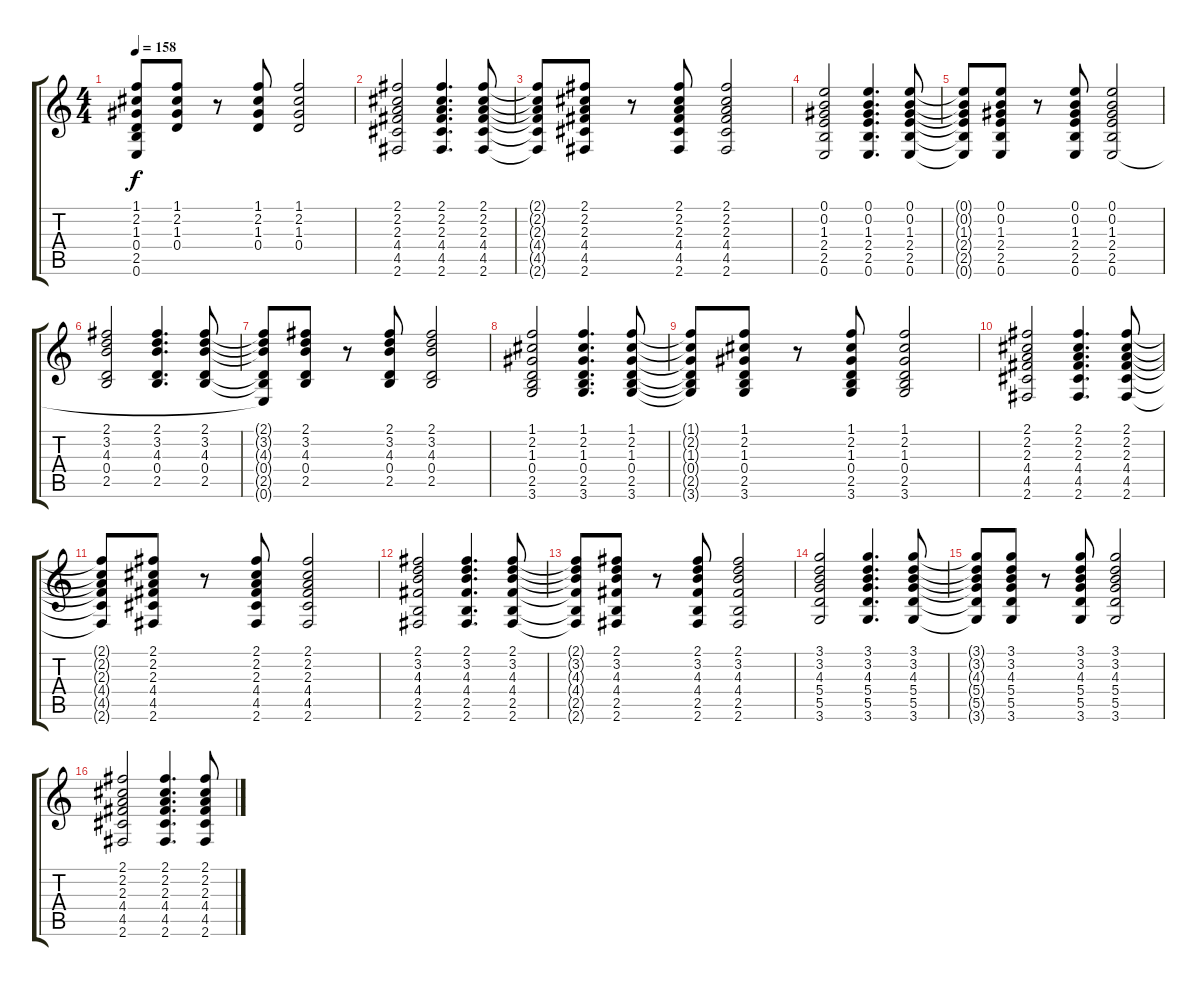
\track "" {instrument electricguitarclean}
\staff {score tabs}
\tuning (E4 B3 G3 D3 A2 E2) {hide}
\ts (4 4)
\tempo 158
\clef g2
\ks c
(1.1{t} 2.2{t} 1.3{t} 0.4{t} 2.5{t} 0.6{t}).8{dy f} (1.1 2.2 1.3 0.4).8 r.8 (1.1 2.2 1.3 0.4).8 (1.1 2.2 1.3 0.4).2 |
(2.1 2.2 2.3 4.4 4.5 2.6).2 (2.1 2.2 2.3 4.4 4.5 2.6).4{d} (2.1 2.2 2.3 4.4 4.5 2.6).8 |
(2.1{t} 2.2{t} 2.3{t} 4.4{t} 4.5{t} 2.6{t}).8 (2.1 2.2 2.3 4.4 4.5 2.6).8 r.8 (2.1 2.2 2.3 4.4 4.5 2.6).8 (2.1 2.2 2.3 4.4 4.5 2.6).2 |
(0.1 0.2 1.3 2.4 2.5 0.6).2 (0.1 0.2 1.3 2.4 2.5 0.6).4{d} (0.1 0.2 1.3 2.4 2.5 0.6).8 |
(0.1{t} 0.2{t} 1.3{t} 2.4{t} 2.5{t} 0.6{t}).8 (0.1 0.2 1.3 2.4 2.5 0.6).8 r.8 (0.1 0.2 1.3 2.4 2.5 0.6).8 (0.1 0.2 1.3 2.4 2.5 0.6).2 |
(2.1 3.2 4.3 0.4 2.5).2 (2.1 3.2 4.3 0.4 2.5).4{d} (2.1 3.2 4.3 0.4 2.5).8 |
(2.1{t} 3.2{t} 4.3{t} 0.4{t} 2.5{t} 0.6{t}).8 (2.1 3.2 4.3 0.4 2.5).8 r.8 (2.1 3.2 4.3 0.4 2.5).8 (2.1 3.2 4.3 0.4 2.5).2 |
(1.1 2.2 1.3 0.4 2.5 3.6).2 (1.1 2.2 1.3 0.4 2.5 3.6).4{d} (1.1 2.2 1.3 0.4 2.5 3.6).8 |
(1.1{t} 2.2{t} 1.3{t} 0.4{t} 2.5{t} 3.6{t}).8 (1.1 2.2 1.3 0.4 2.5 3.6).8 r.8 (1.1 2.2 1.3 0.4 2.5 3.6).8 (1.1 2.2 1.3 0.4 2.5 3.6).2 |
(2.1 2.2 2.3 4.4 4.5 2.6).2 (2.1 2.2 2.3 4.4 4.5 2.6).4{d} (2.1 2.2 2.3 4.4 4.5 2.6).8 |
(2.1{t} 2.2{t} 2.3{t} 4.4{t} 4.5{t} 2.6{t}).8 (2.1 2.2 2.3 4.4 4.5 2.6).8 r.8 (2.1 2.2 2.3 4.4 4.5 2.6).8 (2.1 2.2 2.3 4.4 4.5 2.6).2 |
(2.1 3.2 4.3 4.4 2.5 2.6).2 (2.1 3.2 4.3 4.4 2.5 2.6).4{d} (2.1 3.2 4.3 4.4 2.5 2.6).8 |
(2.1{t} 3.2{t} 4.3{t} 4.4{t} 2.5{t} 2.6{t}).8 (2.1 3.2 4.3 4.4 2.5 2.6).8 r.8 (2.1 3.2 4.3 4.4 2.5 2.6).8 (2.1 3.2 4.3 4.4 2.5 2.6).2 |
(3.1 3.2 4.3 5.4 5.5 3.6).2 (3.1 3.2 4.3 5.4 5.5 3.6).4{d} (3.1 3.2 4.3 5.4 5.5 3.6).8 |
(3.1{t} 3.2{t} 4.3{t} 5.4{t} 5.5{t} 3.6{t}).8 (3.1 3.2 4.3 5.4 5.5 3.6).8 r.8 (3.1 3.2 4.3 5.4 5.5 3.6).8 (3.1 3.2 4.3 5.4 5.5 3.6).2 |
(2.1 2.2 2.3 4.4 4.5 2.6).2 (2.1 2.2 2.3 4.4 4.5 2.6).4{d} (2.1 2.2 2.3 4.4 4.5 2.6).8
